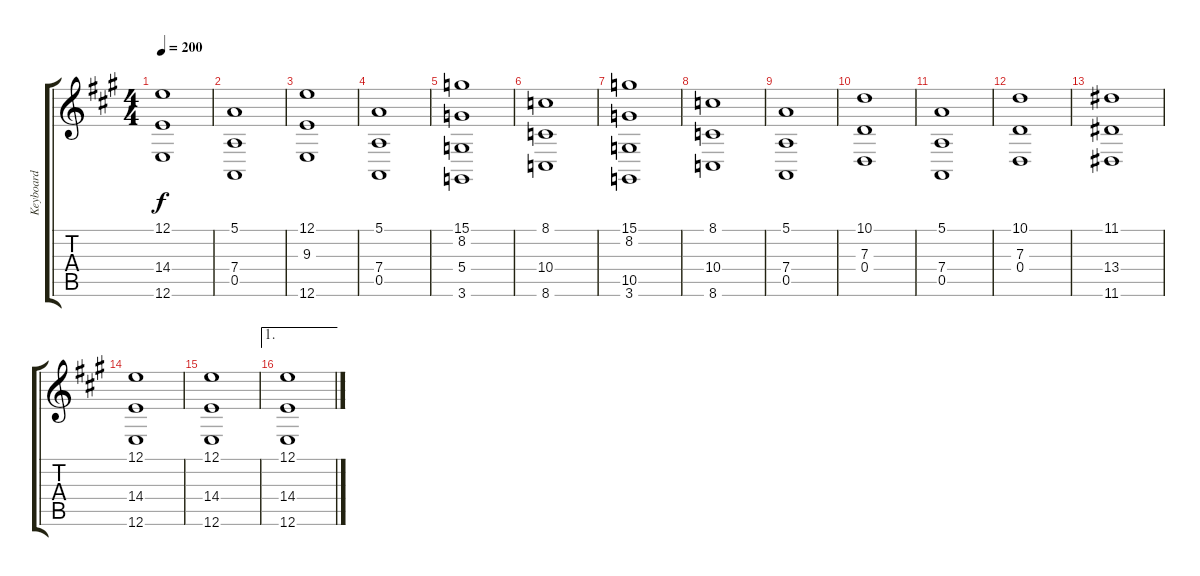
\track ("Keyboard" "Keyboard") {instrument lead2sawtooth}
\staff {score tabs}
\tuning (E4 B3 G3 D3 A2 E2) {hide}
\ts (4 4)
\tempo 200
\clef g2
\ks a
(12.1 14.4 12.6).1{dy f} |
(5.1 7.4 0.5).1 |
(12.1 9.3 12.6).1 |
(5.1 7.4 0.5).1 |
(15.1 8.2 5.4 3.6).1 |
(8.1 10.4 8.6).1 |
(15.1 8.2 10.5 3.6).1 |
(8.1 10.4 8.6).1 |
(5.1 7.4 0.5).1 |
(10.1 7.3 0.4).1 |
(5.1 7.4 0.5).1 |
(10.1 7.3 0.4).1 |
(11.1 13.4 11.6).1 |
(12.1 14.4 12.6).1 |
(12.1 14.4 12.6).1 |
\ae 1
(12.1 14.4 12.6).1
